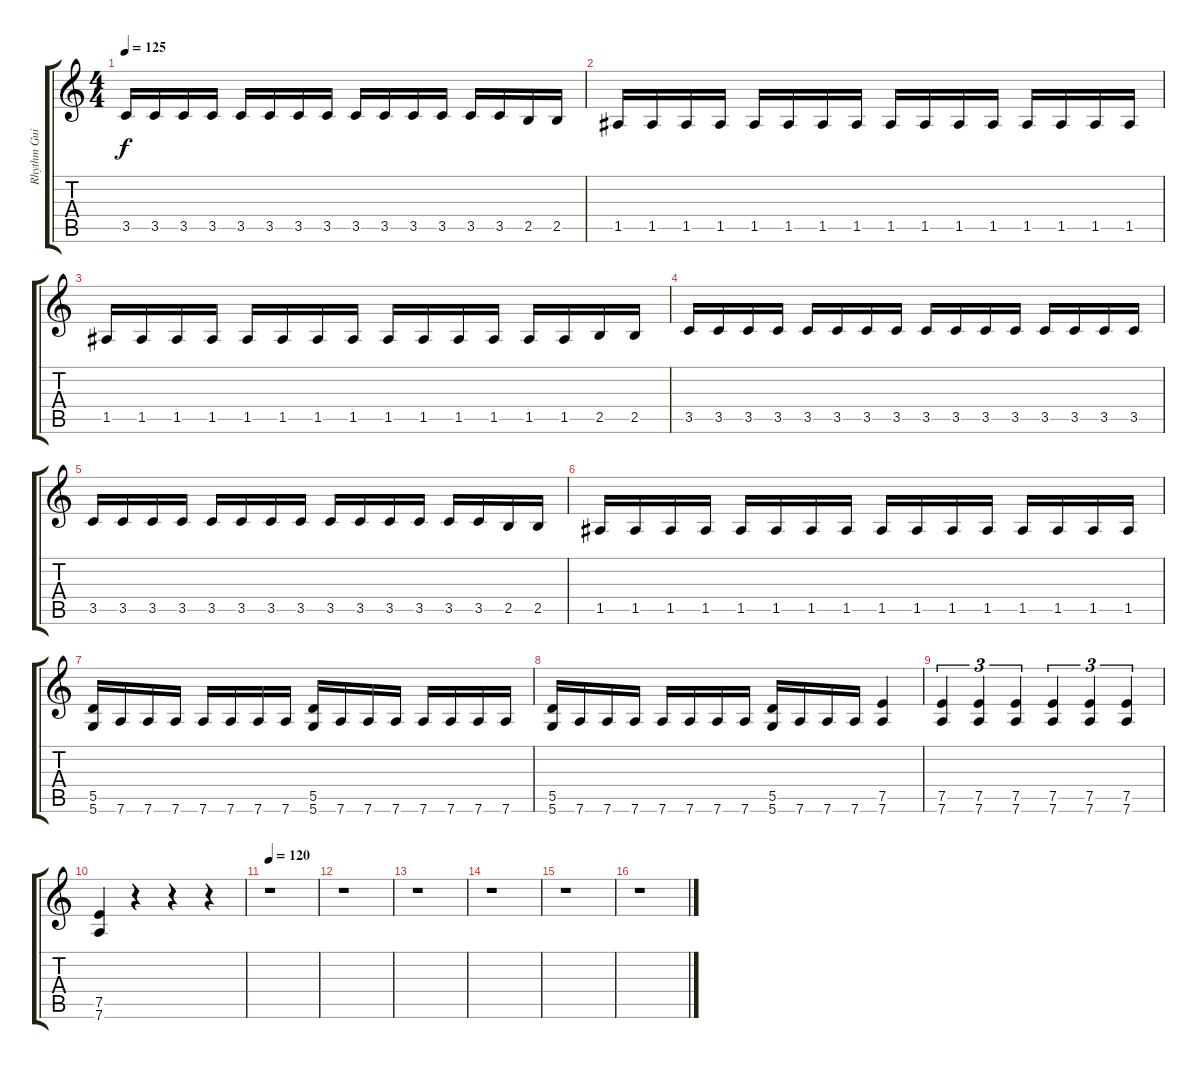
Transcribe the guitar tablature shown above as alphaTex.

\track ("Rhythm Guitar" "Rhythm Gui") {instrument distortionguitar}
\staff {score tabs}
\tuning (E4 B3 G3 D3 A2 D2) {hide}
\ts (4 4)
\tempo 125
\clef g2
\ks c
3.5.16{dy f} 3.5.16 3.5.16 3.5.16 3.5.16 3.5.16 3.5.16 3.5.16 3.5.16 3.5.16 3.5.16 3.5.16 3.5.16 3.5.16 2.5.16 2.5.16 |
1.5.16 1.5.16 1.5.16 1.5.16 1.5.16 1.5.16 1.5.16 1.5.16 1.5.16 1.5.16 1.5.16 1.5.16 1.5.16 1.5.16 1.5.16 1.5.16 |
1.5.16 1.5.16 1.5.16 1.5.16 1.5.16 1.5.16 1.5.16 1.5.16 1.5.16 1.5.16 1.5.16 1.5.16 1.5.16 1.5.16 2.5.16 2.5.16 |
3.5.16 3.5.16 3.5.16 3.5.16 3.5.16 3.5.16 3.5.16 3.5.16 3.5.16 3.5.16 3.5.16 3.5.16 3.5.16 3.5.16 3.5.16 3.5.16 |
3.5.16 3.5.16 3.5.16 3.5.16 3.5.16 3.5.16 3.5.16 3.5.16 3.5.16 3.5.16 3.5.16 3.5.16 3.5.16 3.5.16 2.5.16 2.5.16 |
1.5.16 1.5.16 1.5.16 1.5.16 1.5.16 1.5.16 1.5.16 1.5.16 1.5.16 1.5.16 1.5.16 1.5.16 1.5.16 1.5.16 1.5.16 1.5.16 |
(5.5 5.6).16 7.6.16 7.6.16 7.6.16 7.6.16 7.6.16 7.6.16 7.6.16 (5.5 5.6).16 7.6.16 7.6.16 7.6.16 7.6.16 7.6.16 7.6.16 7.6.16 |
(5.5 5.6).16 7.6.16 7.6.16 7.6.16 7.6.16 7.6.16 7.6.16 7.6.16 (5.5 5.6).16 7.6.16 7.6.16 7.6.16 (7.5 7.6).4 |
(7.5 7.6).4{tu (3 2)} (7.5 7.6).4{tu (3 2)} (7.5 7.6).4{tu (3 2)} (7.5 7.6).4{tu (3 2)} (7.5 7.6).4{tu (3 2)} (7.5 7.6).4{tu (3 2)} |
(7.5 7.6).4 r.4 r.4 r.4 |
\tempo 120
r.1 |
r.1 |
r.1 |
r.1 |
r.1 |
r.1
